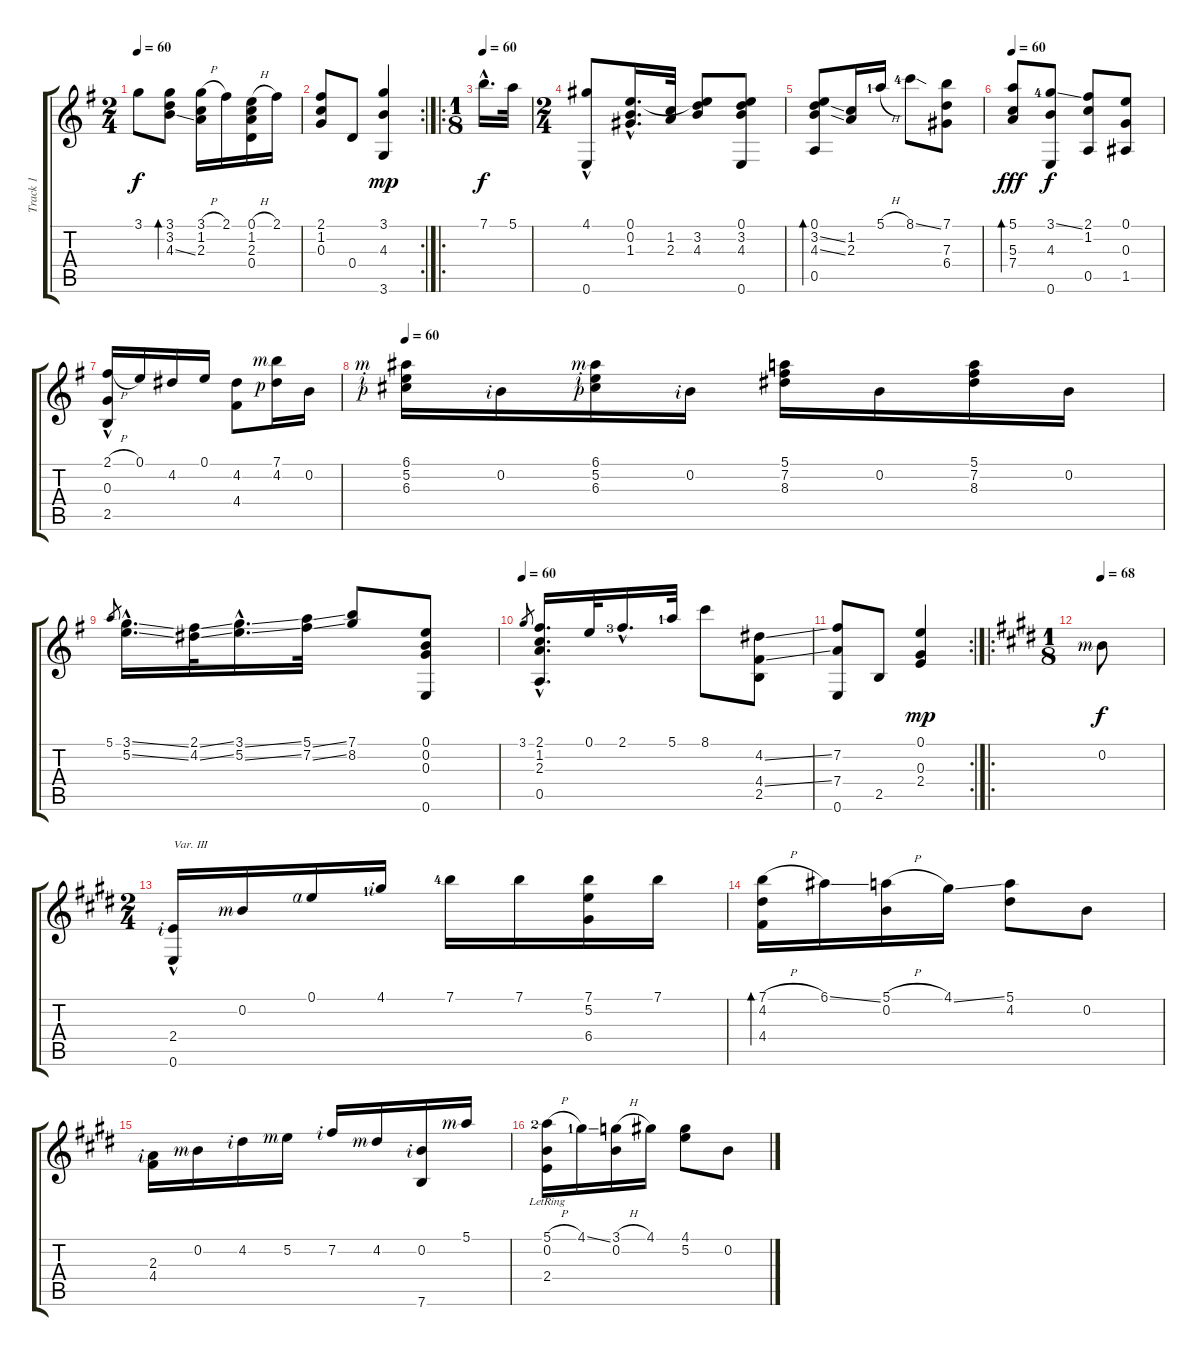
\track ("Track 1" "Track 1") {instrument acousticguitarnylon}
\staff {score tabs}
\tuning (E4 B3 G3 D3 A2 E2) {hide}
\ts (2 4)
\tempo 60
\clef g2
\ks g
3.1.8{dy f} (3.1 3.2 4.3{ss}).8{bd 120} (3.1{h} 1.2 2.3).16 2.1.16 (0.1{h} 1.2 2.3 0.4).16 2.1.16 |
\rc 2
(2.1 1.2 0.3).8 0.4.8 (3.1 4.3 3.6).4{dy mp} |
\ro
\ts (1 8)
\tempo 60
7.1{hac}.16{d dy f} 5.1.32 |
\ts (2 4)
(4.1 0.6{hac}).8 (0.1{hac} 0.2{hac} 1.3{hac}).16{d} (1.2 2.3).32 (0.1{t} 3.2 4.3).8 (0.1 3.2 4.3 0.6).8 |
(0.1 3.2{ss} 4.3{ss} 0.5).8{bd 60} (1.2 2.3).16 5.1{h lf 2}.16 8.1{ss lf 5}.8 (7.1 7.3 6.4).8 |
\tempo 60
(5.1 5.3 7.4).8{bd 60 dy fff} (3.1{ss lf 5} 4.3 0.6).8{dy f} (2.1 1.2 0.5).8 (0.1 0.3 1.5).8 |
(2.1{h} 0.3 2.5{hac}).16 0.1.16 4.2.16 0.1.16 (4.2 4.4).8 (7.1{rf 3} 4.2{rf 1}).16 0.2.16 |
\tempo 60
(6.1{rf 3} 5.2{rf 2} 6.3{rf 1}).16 0.2{rf 2}.16 (6.1{rf 3} 5.2{rf 2} 6.3{rf 1}).16 0.2{rf 2}.16 (5.1 7.2 8.3).16 0.2.16 (5.1 7.2 8.3).16 0.2.16 |
5.1.8{gr} (3.1{ss hac} 5.2{ss hac}).16{d} (2.1{ss} 4.2{ss}).32 (3.1{ss hac} 5.2{ss hac}).16{d} (5.1{ss} 7.2{ss}).32 (7.1 8.2).8 (0.1 0.2 0.3 0.6).8 |
\tempo 60
3.1.8{gr} (2.1{hac} 1.2{hac} 2.3{hac} 0.5).16{d} 0.1.32 2.1{hac lf 4}.16{d} 5.1{lf 2}.32 8.1.8 (4.2{ss} 4.4{ss} 2.5).8 |
\rc 2
(7.2 7.4 0.6).8 2.5.8 (0.1 0.3 2.4).4{dy mp} |
\ro
\ts (1 8)
\tempo 68
\ks e
0.2{rf 3}.8{dy f} |
\ts (2 4)
(2.4{rf 2} 0.6{hac}).16{txt "Var. III"} 0.2{rf 3}.16 0.1{rf 4}.16 4.1{lf 2 rf 2}.16 7.1{lf 5}.16 7.1.16 (7.1 5.2 6.4).16 7.1.16 |
(7.1{h} 4.2 4.4).16{bd 60} 6.1{ss}.16 (5.1{h} 0.2).16 4.1{ss}.16 (5.1 4.2).8 0.2.8 |
(2.3{rf 2} 4.4).16 0.2{rf 3}.16 4.2{rf 2}.16 5.2{rf 3}.16 7.2{rf 2}.16 4.2{rf 3}.16 (0.2{rf 2} 7.6).16 5.1{rf 3}.16 |
(5.1{h lf 3} 0.2{lr} 2.4).16 4.1{ss lf 2}.16 (3.1{h} 0.2).16 4.1.16 (4.1 5.2).8 0.2.8
